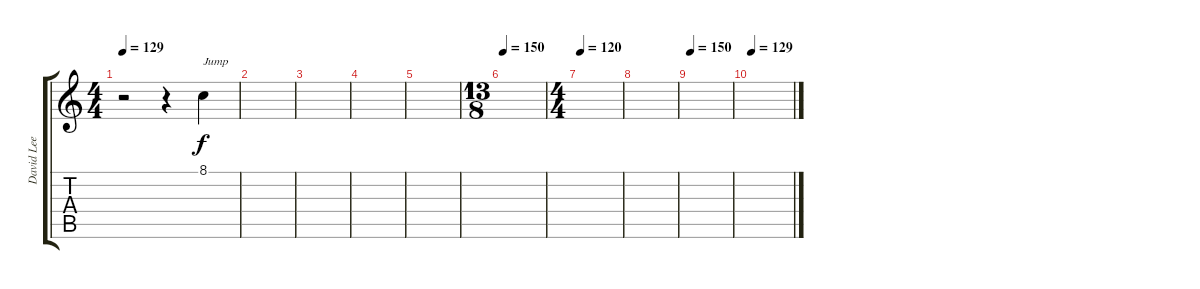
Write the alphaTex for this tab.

\track ("David Lee Roth" "David Lee ") {instrument cello}
\staff {score tabs}
\tuning (E4 B3 G3 D3 A2 E2) {hide}
\ts (4 4)
\tempo 129
\clef g2
\ks c
r.2{dy f} r.4 8.1.4{txt "Jump"} |
|
|
|
|
\ts (13 8)
\tempo 150
|
\ts (4 4)
\tempo 120
|
|
\tempo 150
|
\tempo 129
